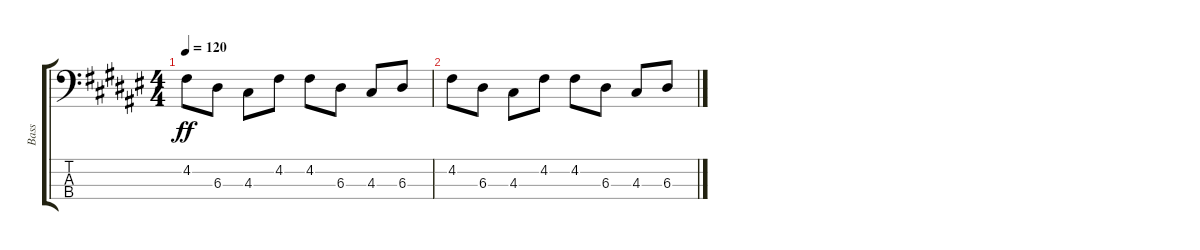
\track ("Bass" "Bass") {instrument fretlessbass}
\staff {score tabs}
\tuning (G2 D2 A1 E1) {hide}
\ts (4 4)
\tempo 120
\clef f4
\ks f#
4.2.8{dy ff} 6.3.8 4.3.8 4.2.8 4.2.8 6.3.8 4.3.8 6.3.8 |
4.2.8 6.3.8 4.3.8 4.2.8 4.2.8 6.3.8 4.3.8 6.3.8
